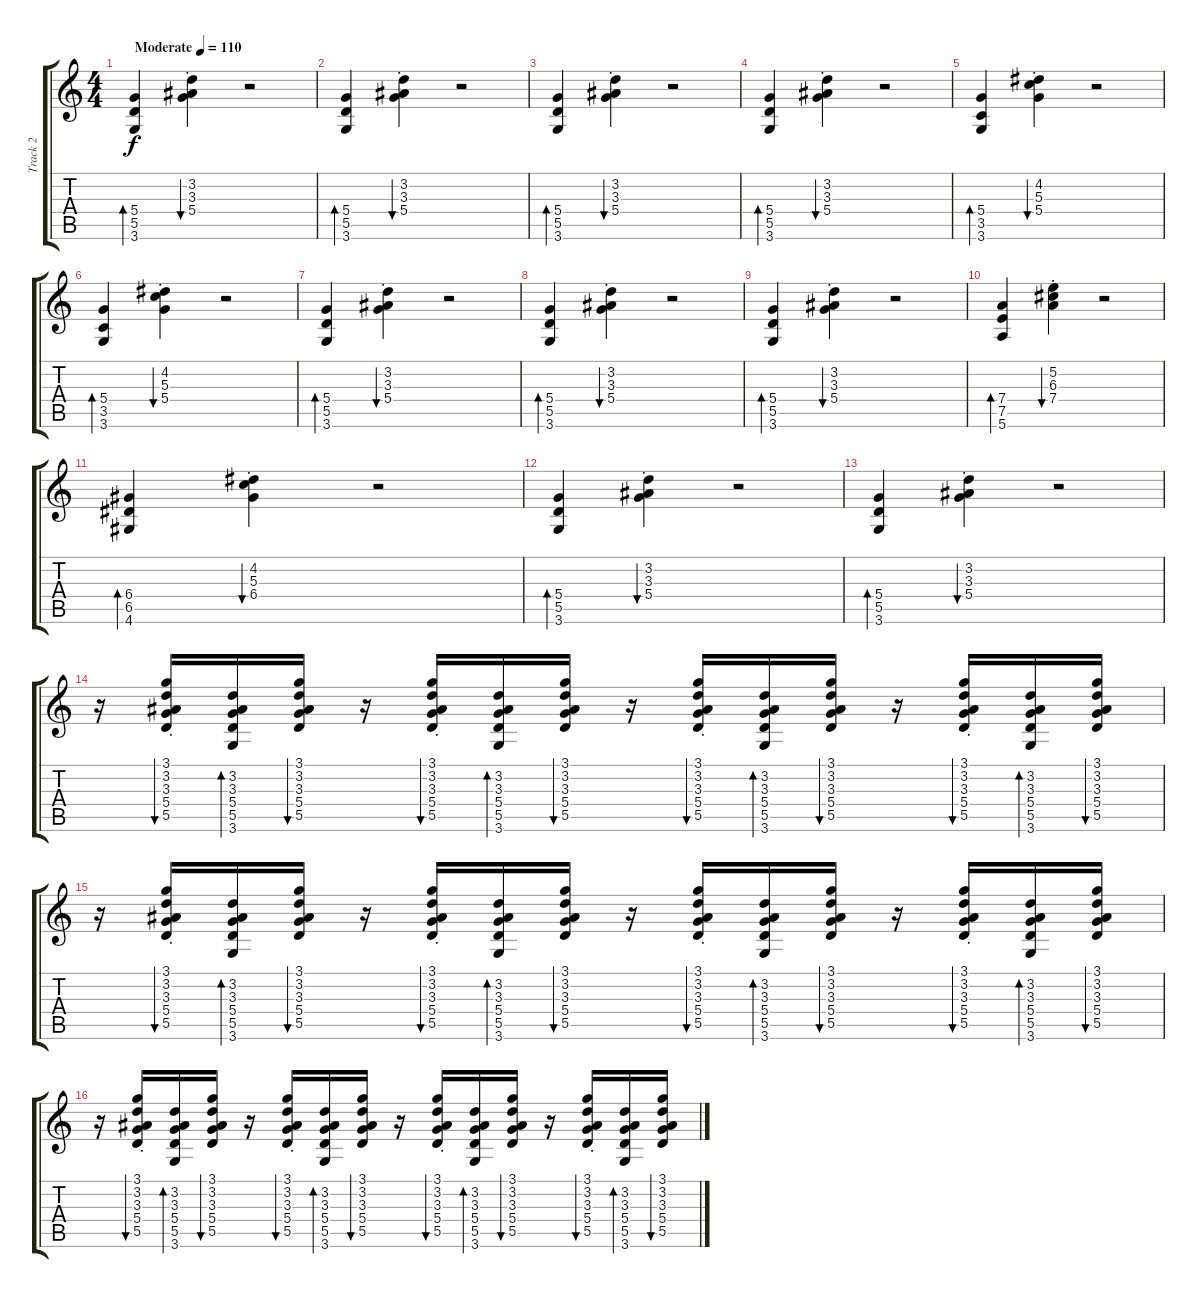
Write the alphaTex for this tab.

\track ("Track 2" "Track 2") {instrument acousticguitarsteel}
\staff {score tabs}
\tuning (E4 B3 G3 D3 A2 E2) {hide}
\ts (4 4)
\tempo (110 "Moderate")
\clef g2
\ks c
(5.4 5.5 3.6).4{bd 30 dy f instrument acousticguitarsteel} (3.2{st} 3.3{st} 5.4{st}).4{bu 30} r.2 |
(5.4 5.5 3.6).4{bd 30} (3.2{st} 3.3{st} 5.4{st}).4{bu 30} r.2 |
(5.4 5.5 3.6).4{bd 30} (3.2{st} 3.3{st} 5.4{st}).4{bu 30} r.2 |
(5.4 5.5 3.6).4{bd 30} (3.2{st} 3.3{st} 5.4{st}).4{bu 30} r.2 |
(5.4 3.5 3.6).4{bd 30} (4.2{st} 5.3{st} 5.4{st}).4{bu 30} r.2 |
(5.4 3.5 3.6).4{bd 30} (4.2{st} 5.3{st} 5.4{st}).4{bu 30} r.2 |
(5.4 5.5 3.6).4{bd 30} (3.2{st} 3.3{st} 5.4{st}).4{bu 30} r.2 |
(5.4 5.5 3.6).4{bd 30} (3.2{st} 3.3{st} 5.4{st}).4{bu 30} r.2 |
(5.4 5.5 3.6).4{bd 30} (3.2{st} 3.3{st} 5.4{st}).4{bu 30} r.2 |
(7.4 7.5 5.6).4{bd 30} (5.2{st} 6.3{st} 7.4{st}).4{bu 30} r.2 |
(6.4 6.5 4.6).4{bd 30} (4.2{st} 5.3{st} 6.4{st}).4{bu 30} r.2 |
(5.4 5.5 3.6).4{bd 30} (3.2{st} 3.3{st} 5.4{st}).4{bu 30} r.2 |
(5.4 5.5 3.6).4{bd 30} (3.2{st} 3.3{st} 5.4{st}).4{bu 30} r.2 |
r.16 (3.1 3.2{st} 3.3{st} 5.4{st} 5.5).16{bu 30} (3.2 3.3 5.4 5.5 3.6).16{bd 30} (3.1 3.2 3.3 5.4 5.5).16{bu 30} r.16 (3.1 3.2{st} 3.3{st} 5.4{st} 5.5).16{bu 30} (3.2 3.3 5.4 5.5 3.6).16{bd 30} (3.1 3.2 3.3 5.4 5.5).16{bu 30} r.16 (3.1 3.2{st} 3.3{st} 5.4{st} 5.5).16{bu 30} (3.2 3.3 5.4 5.5 3.6).16{bd 30} (3.1 3.2 3.3 5.4 5.5).16{bu 30} r.16 (3.1 3.2{st} 3.3{st} 5.4{st} 5.5).16{bu 30} (3.2 3.3 5.4 5.5 3.6).16{bd 30} (3.1 3.2 3.3 5.4 5.5).16{bu 30} |
r.16 (3.1 3.2{st} 3.3{st} 5.4{st} 5.5).16{bu 30} (3.2 3.3 5.4 5.5 3.6).16{bd 30} (3.1 3.2 3.3 5.4 5.5).16{bu 30} r.16 (3.1 3.2{st} 3.3{st} 5.4{st} 5.5).16{bu 30} (3.2 3.3 5.4 5.5 3.6).16{bd 30} (3.1 3.2 3.3 5.4 5.5).16{bu 30} r.16 (3.1 3.2{st} 3.3{st} 5.4{st} 5.5).16{bu 30} (3.2 3.3 5.4 5.5 3.6).16{bd 30} (3.1 3.2 3.3 5.4 5.5).16{bu 30} r.16 (3.1 3.2{st} 3.3{st} 5.4{st} 5.5).16{bu 30} (3.2 3.3 5.4 5.5 3.6).16{bd 30} (3.1 3.2 3.3 5.4 5.5).16{bu 30} |
r.16 (3.1 3.2{st} 3.3{st} 5.4{st} 5.5).16{bu 30} (3.2 3.3 5.4 5.5 3.6).16{bd 30} (3.1 3.2 3.3 5.4 5.5).16{bu 30} r.16 (3.1 3.2{st} 3.3{st} 5.4{st} 5.5).16{bu 30} (3.2 3.3 5.4 5.5 3.6).16{bd 30} (3.1 3.2 3.3 5.4 5.5).16{bu 30} r.16 (3.1 3.2{st} 3.3{st} 5.4{st} 5.5).16{bu 30} (3.2 3.3 5.4 5.5 3.6).16{bd 30} (3.1 3.2 3.3 5.4 5.5).16{bu 30} r.16 (3.1 3.2{st} 3.3{st} 5.4{st} 5.5).16{bu 30} (3.2 3.3 5.4 5.5 3.6).16{bd 30} (3.1 3.2 3.3 5.4 5.5).16{bu 30}
